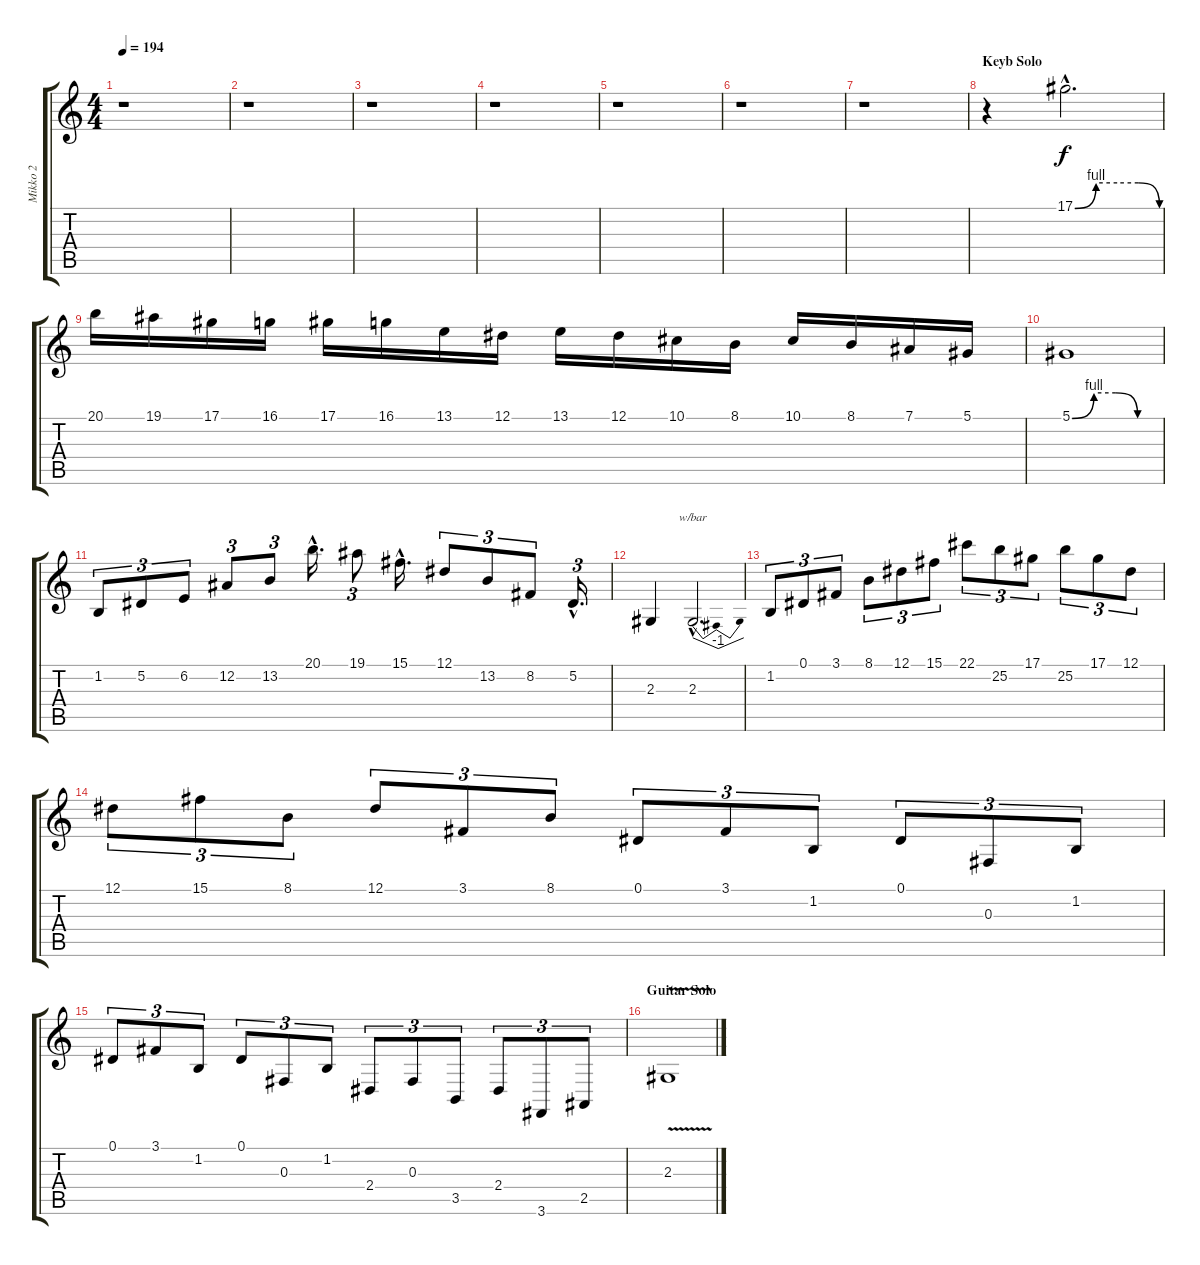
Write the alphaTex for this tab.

\track ("Mikko 2" "Mikko 2") {instrument lead1square}
\staff {score tabs}
\tuning (Eb4 Bb3 Gb3 Db3 Ab2 Eb2) {hide}
\ts (4 4)
\tempo 194
\clef g2
\ks c
r.1{dy f} |
r.1 |
r.1 |
r.1 |
r.1 |
r.1 |
r.1 |
\section ("" "Keyb Solo")
r.4 17.1{be (custom 0 0 15 4 30 4 45 4 60 0) hac}.2{d volume 16} |
20.1.16 19.1.16 17.1.16 16.1.16 17.1.16 16.1.16 13.1.16 12.1.16 13.1.16 12.1.16 10.1.16 8.1.16 10.1.16 8.1.16 7.1.16 5.1.16 |
5.1{be (custom 0 0 15 4 30 4 45 0 60 0)}.1 |
1.2.8{tu (3 2)} 5.2.8{tu (3 2)} 6.2.8{tu (3 2)} 12.2.8{tu (3 2)} 13.2.8{tu (3 2)} 20.1{hac}.16{d} 19.1.8{tu (3 2)} 15.1{hac}.16{d} 12.1.8{tu (3 2)} 13.2.8{tu (3 2)} 8.2.8{tu (3 2)} 5.2{hac}.16{d tu (3 2)} |
2.3.4 2.3{hac}.2{d tbe (dip default 0 0 30 -4 60 0)} |
1.2.8{tu (3 2)} 0.1.8{tu (3 2)} 3.1.8{tu (3 2)} 8.1.8{tu (3 2)} 12.1.8{tu (3 2)} 15.1.8{tu (3 2)} 22.1.8{tu (3 2)} 25.2.8{tu (3 2)} 17.1.8{tu (3 2)} 25.2.8{tu (3 2)} 17.1.8{tu (3 2)} 12.1.8{tu (3 2)} |
12.1.8{tu (3 2)} 15.1.8{tu (3 2)} 8.1.8{tu (3 2)} 12.1.8{tu (3 2)} 3.1.8{tu (3 2)} 8.1.8{tu (3 2)} 0.1.8{tu (3 2)} 3.1.8{tu (3 2)} 1.2.8{tu (3 2)} 0.1.8{tu (3 2)} 0.3.8{tu (3 2)} 1.2.8{tu (3 2)} |
0.1.8{tu (3 2)} 3.1.8{tu (3 2)} 1.2.8{tu (3 2)} 0.1.8{tu (3 2)} 0.3.8{tu (3 2)} 1.2.8{tu (3 2)} 2.4.8{tu (3 2)} 0.3.8{tu (3 2)} 3.5.8{tu (3 2)} 2.4.8{tu (3 2)} 3.6.8{tu (3 2)} 2.5.8{tu (3 2)} |
\section ("" "Guitar Solo")
2.3{v}.1
